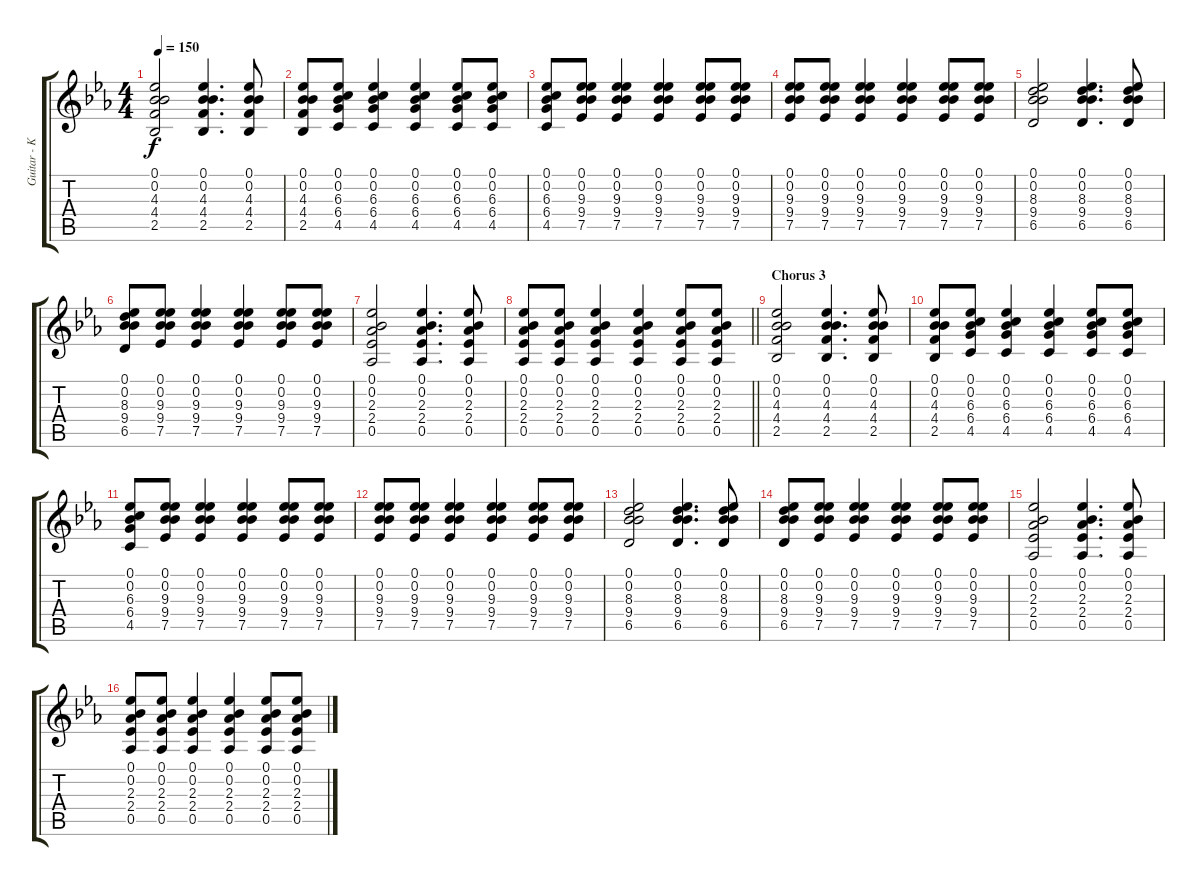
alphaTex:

\track ("Guitar - Kris Coombs-Roberts" "Guitar - K") {instrument acousticguitarsteel}
\staff {score tabs}
\tuning (Eb4 Bb3 Gb3 Db3 Ab2 Db2) {hide}
\ts (4 4)
\tempo 150
\clef g2
\ks cminor
(0.1 0.2 4.3 4.4 2.5).2{dy f} (0.1 0.2 4.3 4.4 2.5).4{d} (0.1 0.2 4.3 4.4 2.5).8 |
(0.1 0.2 4.3 4.4 2.5).8 (0.1 0.2 6.3 6.4 4.5).8 (0.1 0.2 6.3 6.4 4.5).4 (0.1 0.2 6.3 6.4 4.5).4 (0.1 0.2 6.3 6.4 4.5).8 (0.1 0.2 6.3 6.4 4.5).8 |
(0.1 0.2 6.3 6.4 4.5).8 (0.1 0.2 9.3 9.4 7.5).8 (0.1 0.2 9.3 9.4 7.5).4 (0.1 0.2 9.3 9.4 7.5).4 (0.1 0.2 9.3 9.4 7.5).8 (0.1 0.2 9.3 9.4 7.5).8 |
(0.1 0.2 9.3 9.4 7.5).8 (0.1 0.2 9.3 9.4 7.5).8 (0.1 0.2 9.3 9.4 7.5).4 (0.1 0.2 9.3 9.4 7.5).4 (0.1 0.2 9.3 9.4 7.5).8 (0.1 0.2 9.3 9.4 7.5).8 |
(0.1 0.2 8.3 9.4 6.5).2 (0.1 0.2 8.3 9.4 6.5).4{d} (0.1 0.2 8.3 9.4 6.5).8 |
(0.1 0.2 8.3 9.4 6.5).8 (0.1 0.2 9.3 9.4 7.5).8 (0.1 0.2 9.3 9.4 7.5).4 (0.1 0.2 9.3 9.4 7.5).4 (0.1 0.2 9.3 9.4 7.5).8 (0.1 0.2 9.3 9.4 7.5).8 |
(0.1 0.2 2.3 2.4 0.5).2 (0.1 0.2 2.3 2.4 0.5).4{d} (0.1 0.2 2.3 2.4 0.5).8 |
\barLineRight lightlight
(0.1 0.2 2.3 2.4 0.5).8 (0.1 0.2 2.3 2.4 0.5).8 (0.1 0.2 2.3 2.4 0.5).4 (0.1 0.2 2.3 2.4 0.5).4 (0.1 0.2 2.3 2.4 0.5).8 (0.1 0.2 2.3 2.4 0.5).8 |
\section ("" "Chorus 3")
(0.1 0.2 4.3 4.4 2.5).2 (0.1 0.2 4.3 4.4 2.5).4{d} (0.1 0.2 4.3 4.4 2.5).8 |
(0.1 0.2 4.3 4.4 2.5).8 (0.1 0.2 6.3 6.4 4.5).8 (0.1 0.2 6.3 6.4 4.5).4 (0.1 0.2 6.3 6.4 4.5).4 (0.1 0.2 6.3 6.4 4.5).8 (0.1 0.2 6.3 6.4 4.5).8 |
(0.1 0.2 6.3 6.4 4.5).8 (0.1 0.2 9.3 9.4 7.5).8 (0.1 0.2 9.3 9.4 7.5).4 (0.1 0.2 9.3 9.4 7.5).4 (0.1 0.2 9.3 9.4 7.5).8 (0.1 0.2 9.3 9.4 7.5).8 |
(0.1 0.2 9.3 9.4 7.5).8 (0.1 0.2 9.3 9.4 7.5).8 (0.1 0.2 9.3 9.4 7.5).4 (0.1 0.2 9.3 9.4 7.5).4 (0.1 0.2 9.3 9.4 7.5).8 (0.1 0.2 9.3 9.4 7.5).8 |
(0.1 0.2 8.3 9.4 6.5).2 (0.1 0.2 8.3 9.4 6.5).4{d} (0.1 0.2 8.3 9.4 6.5).8 |
(0.1 0.2 8.3 9.4 6.5).8 (0.1 0.2 9.3 9.4 7.5).8 (0.1 0.2 9.3 9.4 7.5).4 (0.1 0.2 9.3 9.4 7.5).4 (0.1 0.2 9.3 9.4 7.5).8 (0.1 0.2 9.3 9.4 7.5).8 |
(0.1 0.2 2.3 2.4 0.5).2 (0.1 0.2 2.3 2.4 0.5).4{d} (0.1 0.2 2.3 2.4 0.5).8 |
(0.1 0.2 2.3 2.4 0.5).8 (0.1 0.2 2.3 2.4 0.5).8 (0.1 0.2 2.3 2.4 0.5).4 (0.1 0.2 2.3 2.4 0.5).4 (0.1 0.2 2.3 2.4 0.5).8 (0.1 0.2 2.3 2.4 0.5).8
